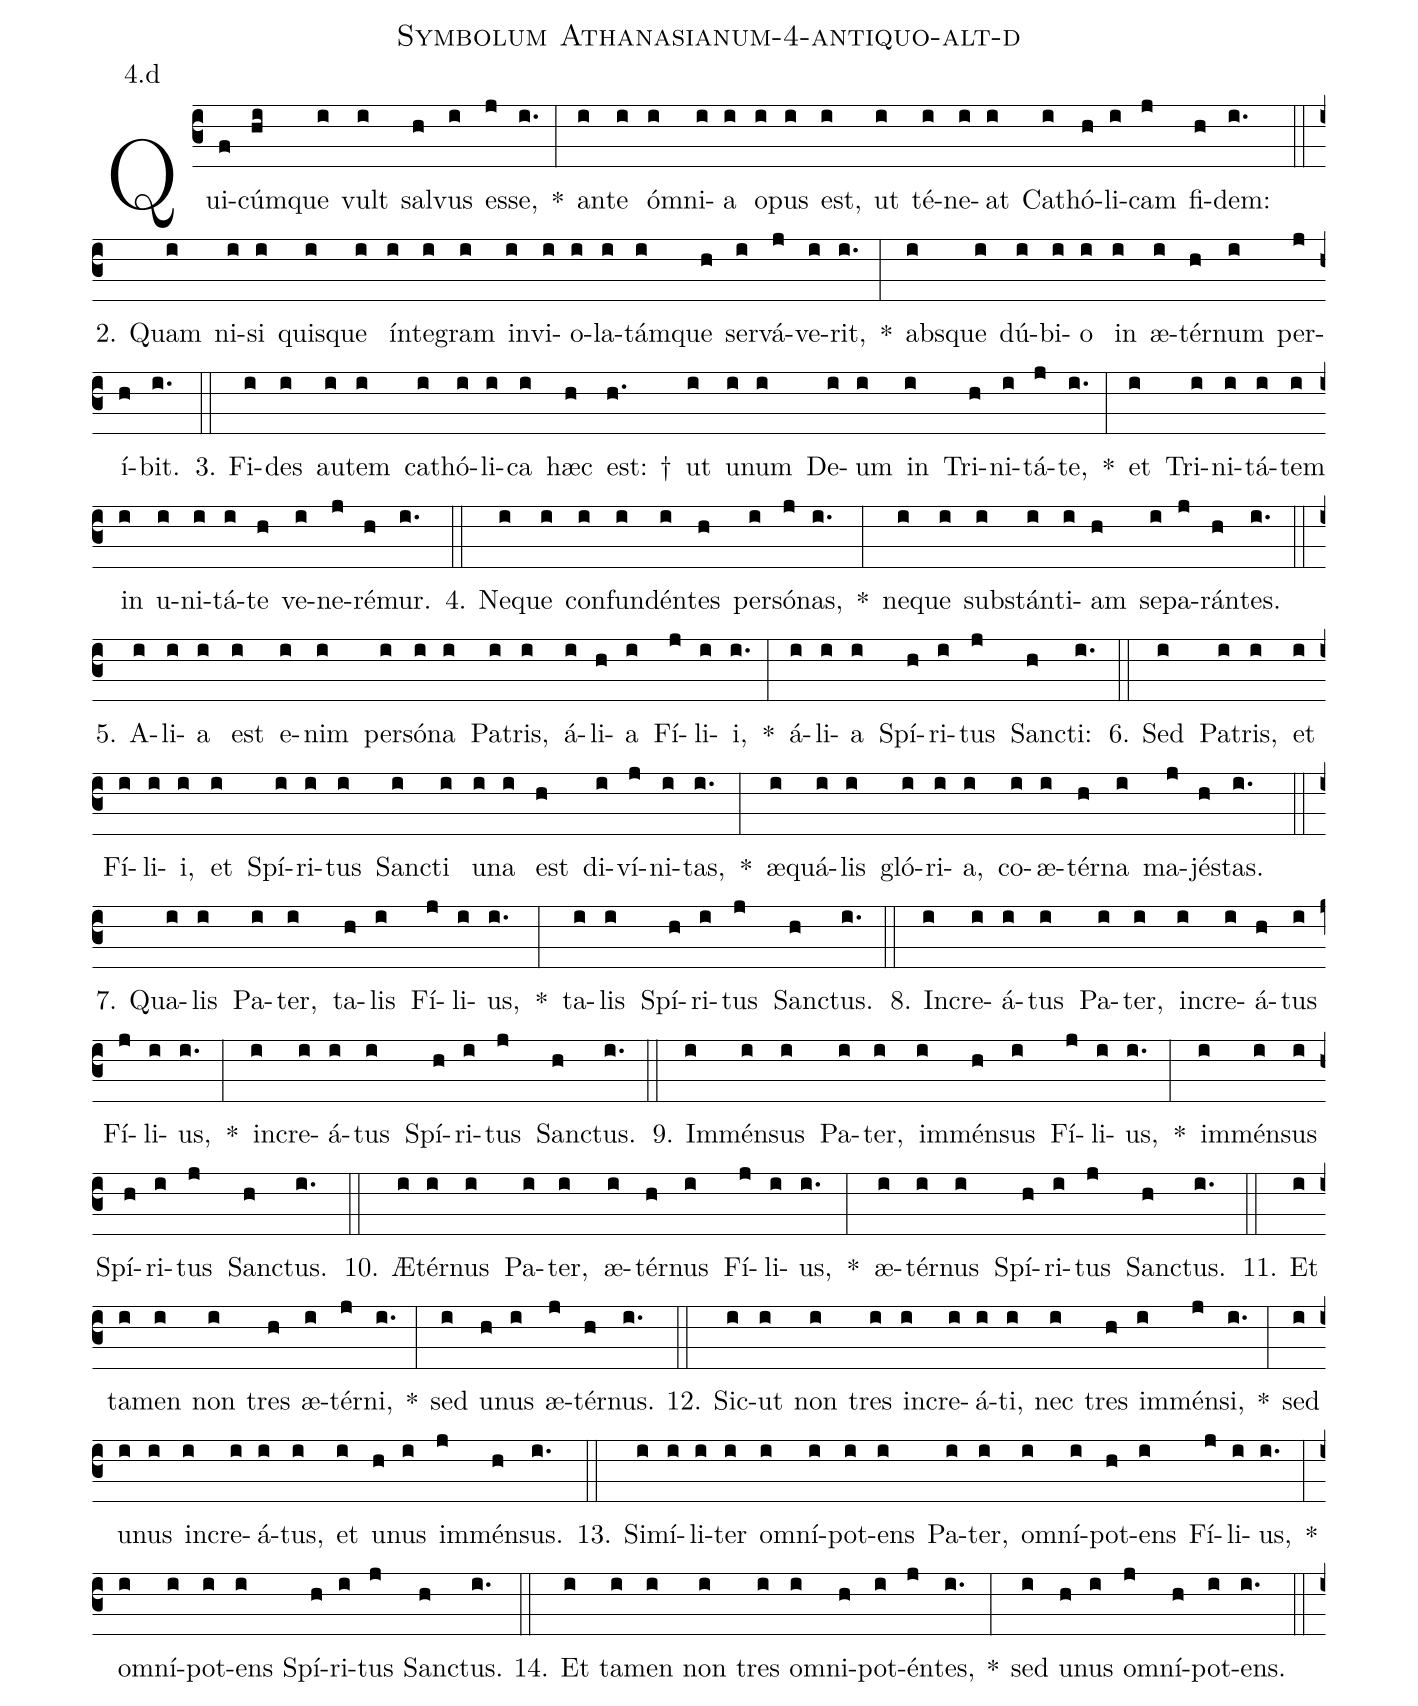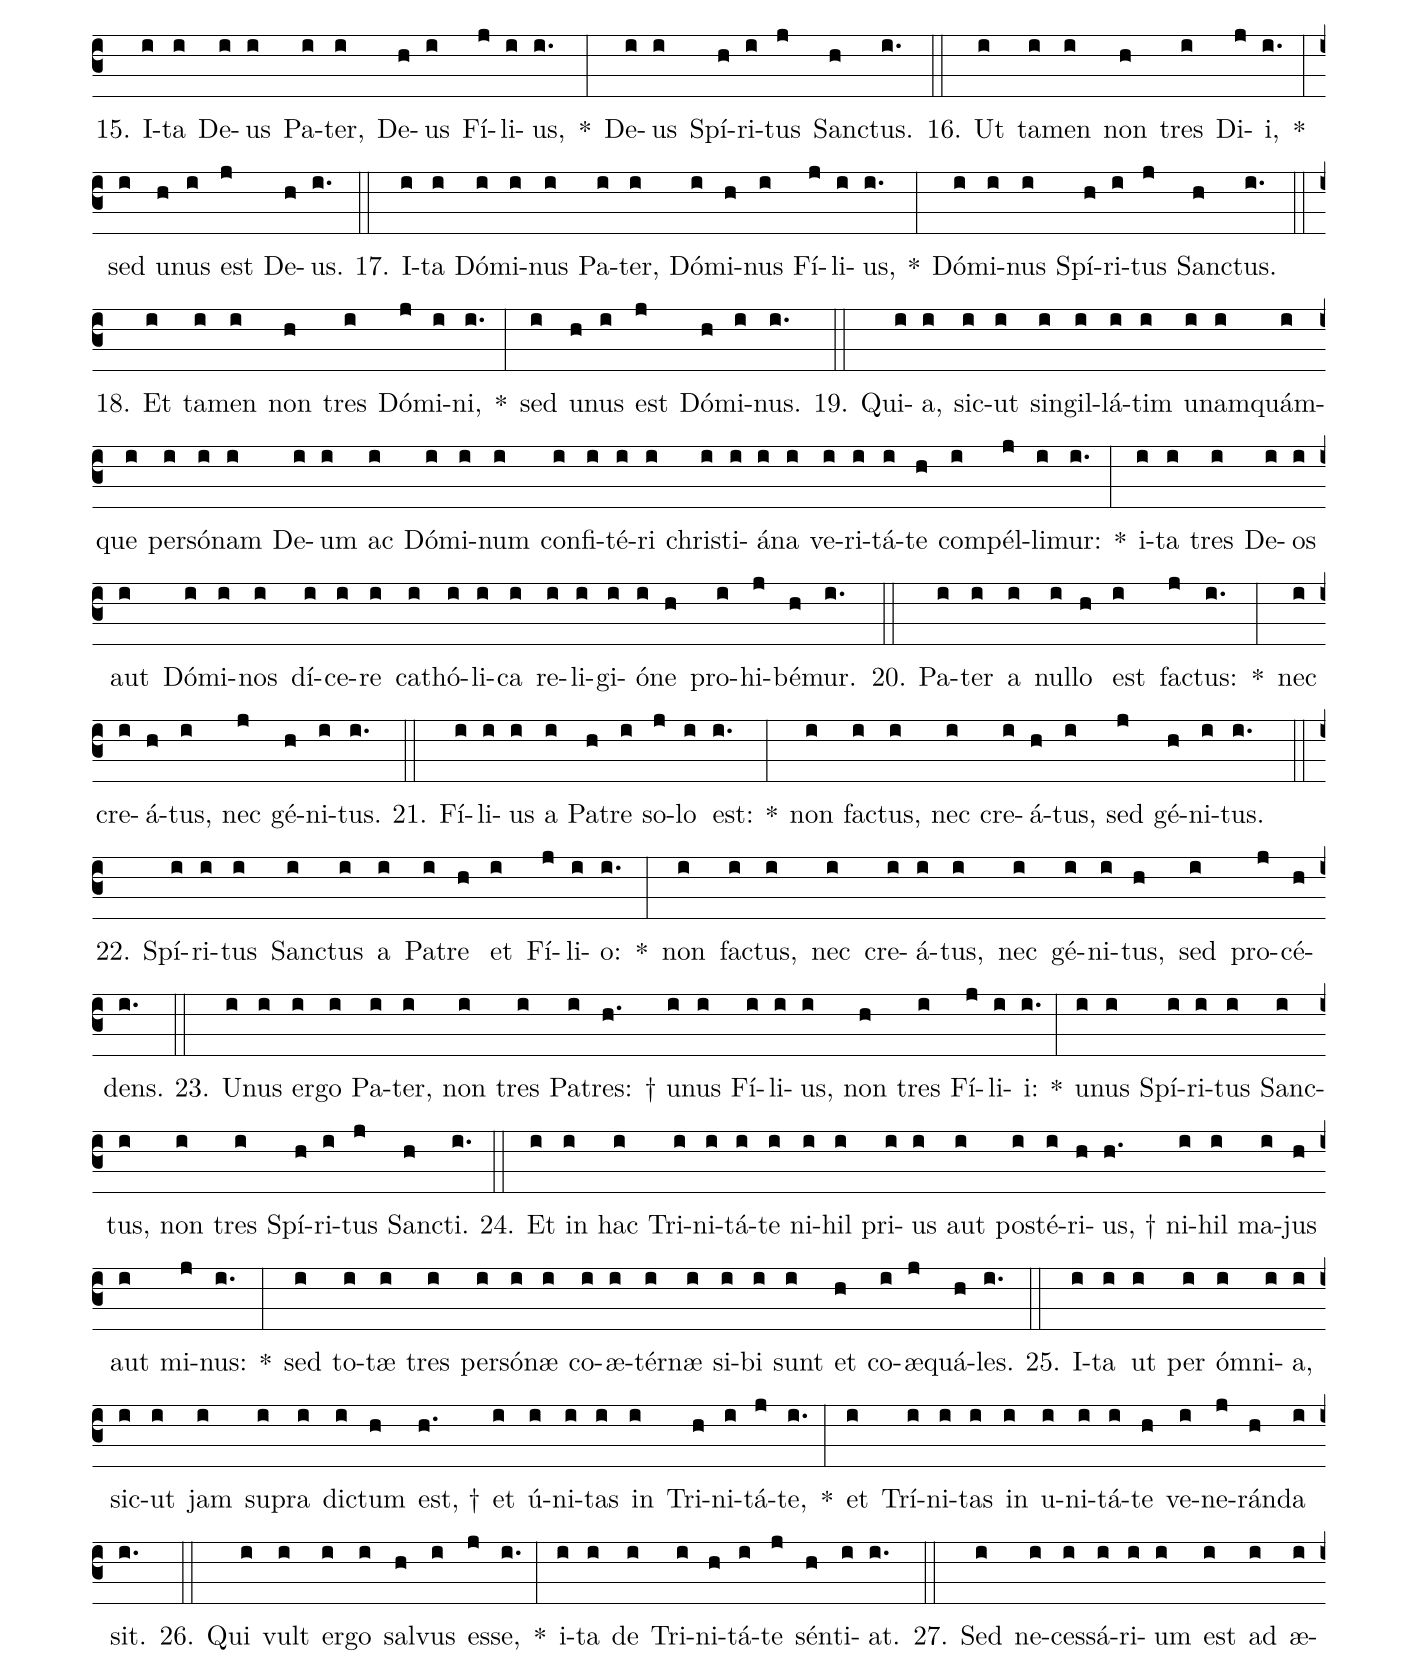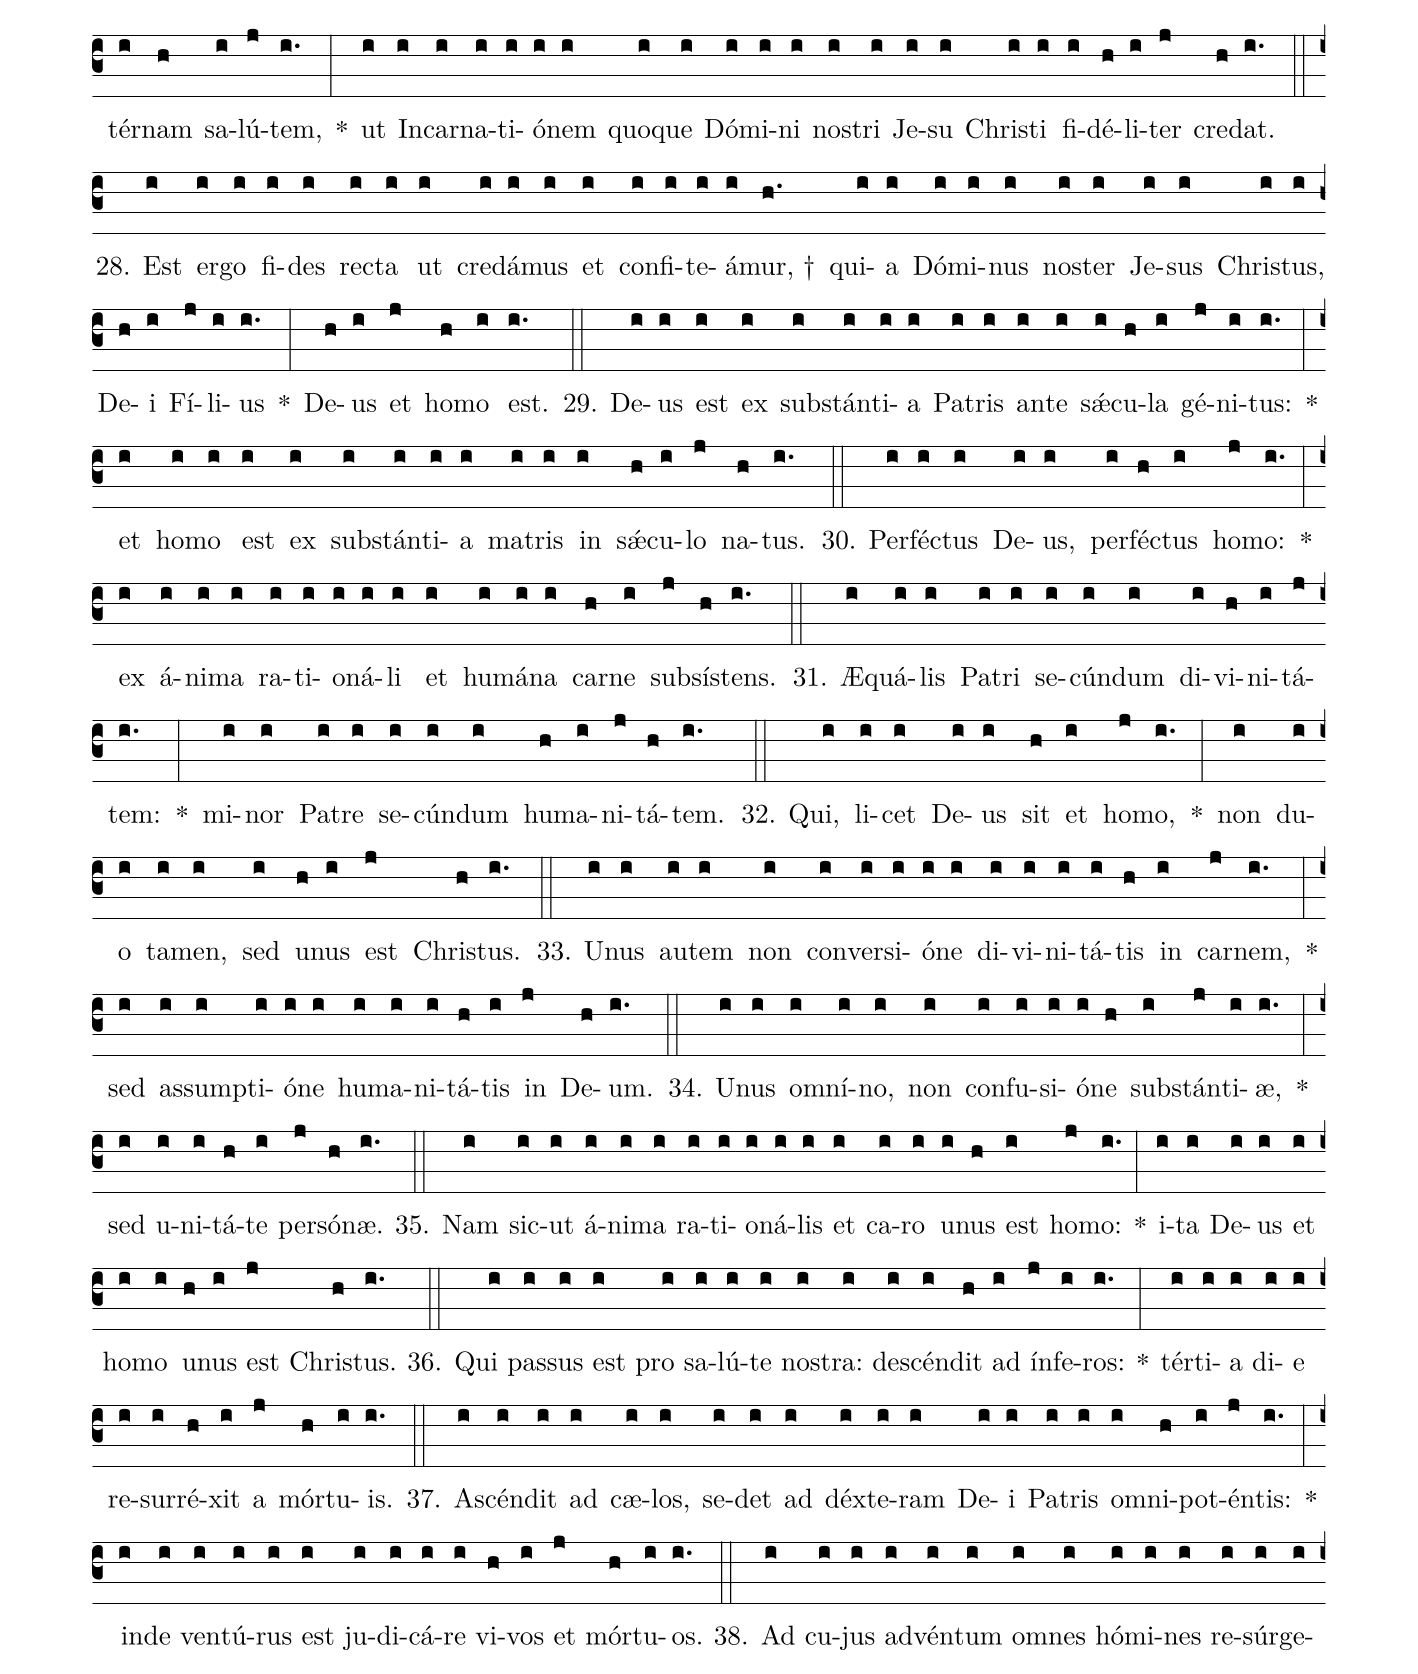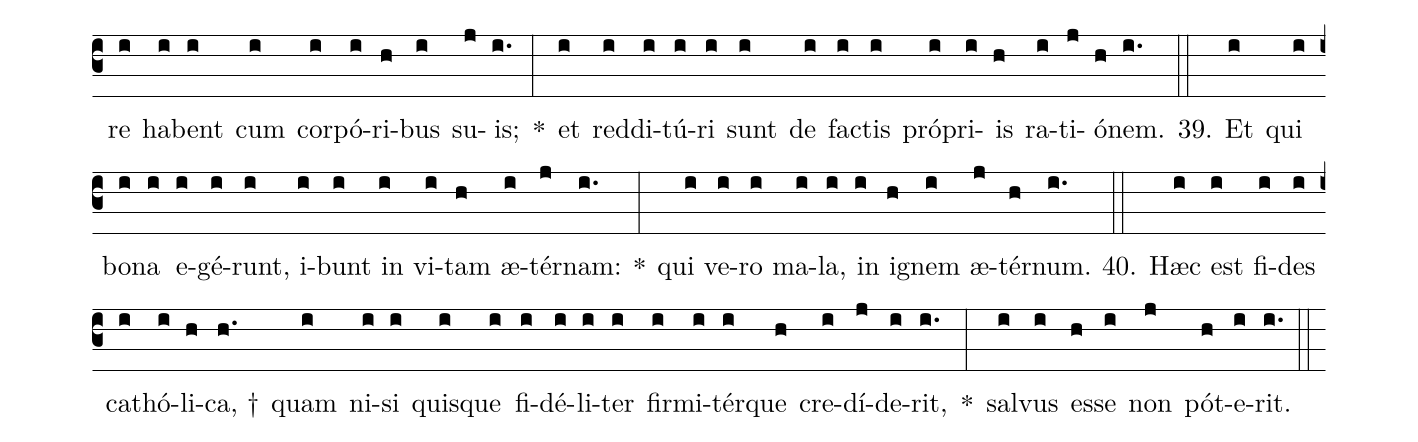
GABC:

name: Symbolum Athanasianum-4-antiquo-alt-d;
annotation: 4.d;
%%
(c3)Qui(f)cúm(hi)que(i) vult(i) sal(h)vus(i) es(j)se,(i.) *(:) an(i)te(i) óm(i)ni(i)a(i) o(i)pus(i) est,(i) ut(i) té(i)ne(i)at(i) Ca(i)thó(h)li(i)cam(j) fi(h)dem:(i.) (::)
2. Quam(i) ni(i)si(i) quis(i)que(i) ín(i)te(i)gram(i) in(i)vi(i)o(i)la(i)tám(i)que(h) ser(i)vá(j)ve(i)rit,(i.) *(:) abs(i)que(i) dú(i)bi(i)o(i) in(i) æ(i)tér(h)num(i) per(j)í(h)bit.(i.) (::)
3. Fi(i)des(i) au(i)tem(i) ca(i)thó(i)li(i)ca(i) hæc(h) est: †(h.) ut(i) u(i)num(i) De(i)um(i) in(i) Tri(h)ni(i)tá(j)te,(i.) *(:) et(i) Tri(i)ni(i)tá(i)tem(i) in(i) u(i)ni(i)tá(i)te(h) ve(i)ne(j)ré(h)mur.(i.) (::)
4. Ne(i)que(i) con(i)fun(i)dén(i)tes(h) per(i)só(j)nas,(i.) *(:) ne(i)que(i) sub(i)stán(i)ti(i)am(h) se(i)pa(j)rán(h)tes.(i.) (::)
5. A(i)li(i)a(i) est(i) e(i)nim(i) per(i)só(i)na(i) Pa(i)tris,(i) á(i)li(h)a(i) Fí(j)li(i)i,(i.) *(:) á(i)li(i)a(i) Spí(h)ri(i)tus(j) Sanc(h)ti:(i.) (::)
6. Sed(i) Pa(i)tris,(i) et(i) Fí(i)li(i)i,(i) et(i) Spí(i)ri(i)tus(i) Sanc(i)ti(i) u(i)na(i) est(h) di(i)ví(j)ni(i)tas,(i.) *(:) æ(i)quá(i)lis(i) gló(i)ri(i)a,(i) co(i)æ(i)tér(h)na(i) ma(j)jés(h)tas.(i.) (::)
7. Qua(i)lis(i) Pa(i)ter,(i) ta(h)lis(i) Fí(j)li(i)us,(i.) *(:) ta(i)lis(i) Spí(h)ri(i)tus(j) Sanc(h)tus.(i.) (::)
8. In(i)cre(i)á(i)tus(i) Pa(i)ter,(i) in(i)cre(i)á(h)tus(i) Fí(j)li(i)us,(i.) *(:) in(i)cre(i)á(i)tus(i) Spí(h)ri(i)tus(j) Sanc(h)tus.(i.) (::)
9. Im(i)mén(i)sus(i) Pa(i)ter,(i) im(i)mén(h)sus(i) Fí(j)li(i)us,(i.) *(:) im(i)mén(i)sus(i) Spí(h)ri(i)tus(j) Sanc(h)tus.(i.) (::)
10. Æ(i)tér(i)nus(i) Pa(i)ter,(i) æ(i)tér(h)nus(i) Fí(j)li(i)us,(i.) *(:) æ(i)tér(i)nus(i) Spí(h)ri(i)tus(j) Sanc(h)tus.(i.) (::)
11. Et(i) ta(i)men(i) non(i) tres(h) æ(i)tér(j)ni,(i.) *(:) sed(i) u(h)nus(i) æ(j)tér(h)nus.(i.) (::)
12. Sic(i)ut(i) non(i) tres(i) in(i)cre(i)á(i)ti,(i) nec(i) tres(h) im(i)mén(j)si,(i.) *(:) sed(i) u(i)nus(i) in(i)cre(i)á(i)tus,(i) et(i) u(h)nus(i) im(j)mén(h)sus.(i.) (::)
13. Si(i)mí(i)li(i)ter(i) om(i)ní(i)pot(i)ens(i) Pa(i)ter,(i) om(i)ní(i)pot(h)ens(i) Fí(j)li(i)us,(i.) *(:) om(i)ní(i)pot(i)ens(i) Spí(h)ri(i)tus(j) Sanc(h)tus.(i.) (::)
14. Et(i) ta(i)men(i) non(i) tres(i) om(i)ni(h)pot(i)én(j)tes,(i.) *(:) sed(i) u(h)nus(i) om(j)ní(h)pot(i)ens.(i.) (::)
15. I(i)ta(i) De(i)us(i) Pa(i)ter,(i) De(h)us(i) Fí(j)li(i)us,(i.) *(:) De(i)us(i) Spí(h)ri(i)tus(j) Sanc(h)tus.(i.) (::)
16. Ut(i) ta(i)men(i) non(h) tres(i) Di(j)i,(i.) *(:) sed(i) u(h)nus(i) est(j) De(h)us.(i.) (::)
17. I(i)ta(i) Dó(i)mi(i)nus(i) Pa(i)ter,(i) Dó(i)mi(h)nus(i) Fí(j)li(i)us,(i.) *(:) Dó(i)mi(i)nus(i) Spí(h)ri(i)tus(j) Sanc(h)tus.(i.) (::)
18. Et(i) ta(i)men(i) non(h) tres(i) Dó(j)mi(i)ni,(i.) *(:) sed(i) u(h)nus(i) est(j) Dó(h)mi(i)nus.(i.) (::)
19. Qui(i)a,(i) sic(i)ut(i) sin(i)gil(i)lá(i)tim(i) u(i)nam(i)quám(i)que(i) per(i)só(i)nam(i) De(i)um(i) ac(i) Dó(i)mi(i)num(i) con(i)fi(i)té(i)ri(i) chris(i)ti(i)á(i)na(i) ve(i)ri(i)tá(i)te(h) com(i)pél(j)li(i)mur:(i.) *(:) i(i)ta(i) tres(i) De(i)os(i) aut(i) Dó(i)mi(i)nos(i) dí(i)ce(i)re(i) ca(i)thó(i)li(i)ca(i) re(i)li(i)gi(i)ó(i)ne(h) pro(i)hi(j)bé(h)mur.(i.) (::)
20. Pa(i)ter(i) a(i) nul(i)lo(h) est(i) fac(j)tus:(i.) *(:) nec(i) cre(i)á(h)tus,(i) nec(j) gé(h)ni(i)tus.(i.) (::)
21. Fí(i)li(i)us(i) a(i) Pa(h)tre(i) so(j)lo(i) est:(i.) *(:) non(i) fac(i)tus,(i) nec(i) cre(i)á(h)tus,(i) sed(j) gé(h)ni(i)tus.(i.) (::)
22. Spí(i)ri(i)tus(i) Sanc(i)tus(i) a(i) Pa(i)tre(h) et(i) Fí(j)li(i)o:(i.) *(:) non(i) fac(i)tus,(i) nec(i) cre(i)á(i)tus,(i) nec(i) gé(i)ni(i)tus,(h) sed(i) pro(j)cé(h)dens.(i.) (::)
23. U(i)nus(i) er(i)go(i) Pa(i)ter,(i) non(i) tres(i) Pa(i)tres: †(h.) u(i)nus(i) Fí(i)li(i)us,(i) non(h) tres(i) Fí(j)li(i)i:(i.) *(:) u(i)nus(i) Spí(i)ri(i)tus(i) Sanc(i)tus,(i) non(i) tres(i) Spí(h)ri(i)tus(j) Sanc(h)ti.(i.) (::)
24. Et(i) in(i) hac(i) Tri(i)ni(i)tá(i)te(i) ni(i)hil(i) pri(i)us(i) aut(i) post(i)é(i)ri(h)us, †(h.) ni(i)hil(i) ma(i)jus(h) aut(i) mi(j)nus:(i.) *(:) sed(i) to(i)tæ(i) tres(i) per(i)só(i)næ(i) co(i)æ(i)tér(i)næ(i) si(i)bi(i) sunt(i) et(h) co(i)æ(j)quá(h)les.(i.) (::)
25. I(i)ta(i) ut(i) per(i) óm(i)ni(i)a,(i) sic(i)ut(i) jam(i) su(i)pra(i) dic(i)tum(h) est, †(h.) et(i) ú(i)ni(i)tas(i) in(i) Tri(h)ni(i)tá(j)te,(i.) *(:) et(i) Trí(i)ni(i)tas(i) in(i) u(i)ni(i)tá(i)te(h) ve(i)ne(j)rán(h)da(i) sit.(i.) (::)
26. Qui(i) vult(i) er(i)go(i) sal(h)vus(i) es(j)se,(i.) *(:) i(i)ta(i) de(i) Tri(i)ni(h)tá(i)te(j) sén(h)ti(i)at.(i.) (::)
27. Sed(i) ne(i)ces(i)sá(i)ri(i)um(i) est(i) ad(i) æ(i)tér(i)nam(h) sa(i)lú(j)tem,(i.) *(:) ut(i) In(i)car(i)na(i)ti(i)ó(i)nem(i) quo(i)que(i) Dó(i)mi(i)ni(i) nos(i)tri(i) Je(i)su(i) Chris(i)ti(i) fi(i)dé(h)li(i)ter(j) cre(h)dat.(i.) (::)
28. Est(i) er(i)go(i) fi(i)des(i) rec(i)ta(i) ut(i) cre(i)dá(i)mus(i) et(i) con(i)fi(i)te(i)á(i)mur, †(h.) qui(i)a(i) Dó(i)mi(i)nus(i) nos(i)ter(i) Je(i)sus(i) Chris(i)tus,(i) De(h)i(i) Fí(j)li(i)us(i.) *(:) De(h)us(i) et(j) ho(h)mo(i) est.(i.) (::)
29. De(i)us(i) est(i) ex(i) sub(i)stán(i)ti(i)a(i) Pa(i)tris(i) an(i)te(i) sǽ(i)cu(h)la(i) gé(j)ni(i)tus:(i.) *(:) et(i) ho(i)mo(i) est(i) ex(i) sub(i)stán(i)ti(i)a(i) ma(i)tris(i) in(i) sǽ(h)cu(i)lo(j) na(h)tus.(i.) (::)
30. Per(i)féc(i)tus(i) De(i)us,(i) per(i)féc(h)tus(i) ho(j)mo:(i.) *(:) ex(i) á(i)ni(i)ma(i) ra(i)ti(i)o(i)ná(i)li(i) et(i) hu(i)má(i)na(i) car(h)ne(i) sub(j)sís(h)tens.(i.) (::)
31. Æ(i)quá(i)lis(i) Pa(i)tri(i) se(i)cún(i)dum(i) di(i)vi(h)ni(i)tá(j)tem:(i.) *(:) mi(i)nor(i) Pa(i)tre(i) se(i)cún(i)dum(i) hu(h)ma(i)ni(j)tá(h)tem.(i.) (::)
32. Qui,(i) li(i)cet(i) De(i)us(i) sit(h) et(i) ho(j)mo,(i.) *(:) non(i) du(i)o(i) ta(i)men,(i) sed(i) u(h)nus(i) est(j) Chris(h)tus.(i.) (::)
33. U(i)nus(i) au(i)tem(i) non(i) con(i)ver(i)si(i)ó(i)ne(i) di(i)vi(i)ni(i)tá(i)tis(h) in(i) car(j)nem,(i.) *(:) sed(i) as(i)sump(i)ti(i)ó(i)ne(i) hu(i)ma(i)ni(i)tá(h)tis(i) in(j) De(h)um.(i.) (::)
34. U(i)nus(i) om(i)ní(i)no,(i) non(i) con(i)fu(i)si(i)ó(i)ne(h) sub(i)stán(j)ti(i)æ,(i.) *(:) sed(i) u(i)ni(i)tá(h)te(i) per(j)só(h)næ.(i.) (::)
35. Nam(i) sic(i)ut(i) á(i)ni(i)ma(i) ra(i)ti(i)o(i)ná(i)lis(i) et(i) ca(i)ro(i) u(i)nus(h) est(i) ho(j)mo:(i.) *(:) i(i)ta(i) De(i)us(i) et(i) ho(i)mo(i) u(h)nus(i) est(j) Chris(h)tus.(i.) (::)
36. Qui(i) pas(i)sus(i) est(i) pro(i) sa(i)lú(i)te(i) nos(i)tra:(i) de(i)scén(i)dit(h) ad(i) ín(j)fe(i)ros:(i.) *(:) tér(i)ti(i)a(i) di(i)e(i) re(i)sur(i)ré(h)xit(i) a(j) mór(h)tu(i)is.(i.) (::)
37. A(i)scén(i)dit(i) ad(i) cæ(i)los,(i) se(i)det(i) ad(i) déx(i)te(i)ram(i) De(i)i(i) Pa(i)tris(i) om(i)ni(h)pot(i)én(j)tis:(i.) *(:) in(i)de(i) ven(i)tú(i)rus(i) est(i) ju(i)di(i)cá(i)re(i) vi(h)vos(i) et(j) mór(h)tu(i)os.(i.) (::)
38. Ad(i) cu(i)jus(i) ad(i)vén(i)tum(i) om(i)nes(i) hó(i)mi(i)nes(i) re(i)súr(i)ge(i)re(i) ha(i)bent(i) cum(i) cor(i)pó(i)ri(h)bus(i) su(j)is;(i.) *(:) et(i) red(i)di(i)tú(i)ri(i) sunt(i) de(i) fac(i)tis(i) pró(i)pri(i)is(h) ra(i)ti(j)ó(h)nem.(i.) (::)
39. Et(i) qui(i) bo(i)na(i) e(i)gé(i)runt,(i) i(i)bunt(i) in(i) vi(i)tam(h) æ(i)tér(j)nam:(i.) *(:) qui(i) ve(i)ro(i) ma(i)la,(i) in(i) i(h)gnem(i) æ(j)tér(h)num.(i.) (::)
40. Hæc(i) est(i) fi(i)des(i) ca(i)thó(i)li(h)ca, †(h.) quam(i) ni(i)si(i) quis(i)que(i) fi(i)dé(i)li(i)ter(i) fir(i)mi(i)tér(i)que(h) cre(i)dí(j)de(i)rit,(i.) *(:) sal(i)vus(i) es(h)se(i) non(j) pót(h)e(i)rit.(i.) (::)
